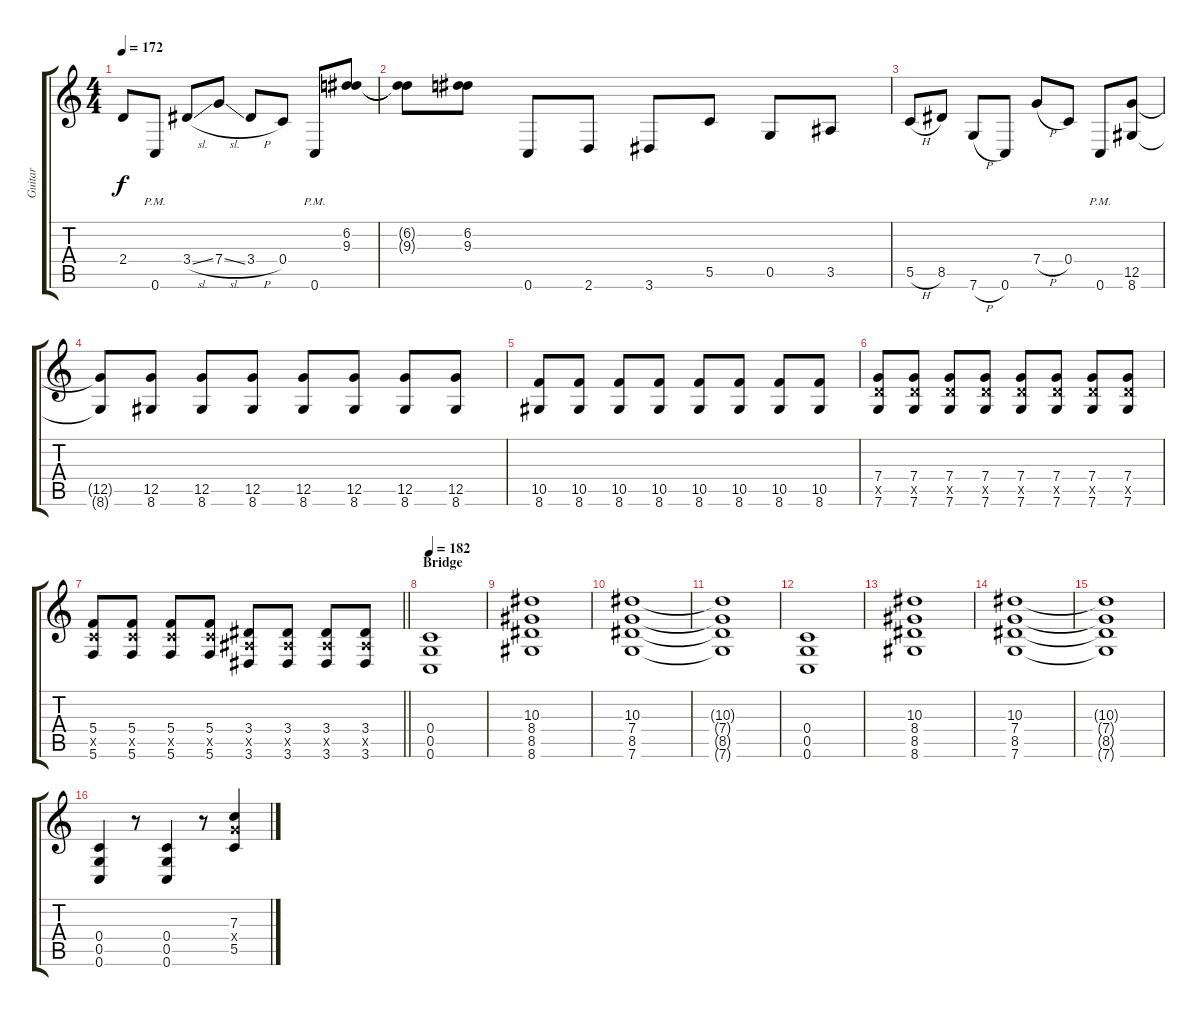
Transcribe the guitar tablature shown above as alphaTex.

\track ("Guitar " "Guitar ") {instrument distortionguitar}
\staff {score tabs}
\tuning (D4 A3 F3 C3 G2 C2) {hide}
\ts (4 4)
\tempo 172
\clef g2
\ks c
2.4.8{dy f} 0.6{pm}.8 3.4{sl}.8 7.4{sl}.8 3.4{h}.8 0.4.8 0.6{pm}.8 (6.2 9.3).8 |
(6.2{t} 9.3{t}).8 (6.2 9.3).8 0.6.8 2.6.8 3.6.8 5.5.8 0.5.8 3.5.8 |
5.5{h}.8 8.5.8 7.6{h}.8 0.6.8 7.4{h}.8 0.4.8 0.6{pm}.8 (12.5 8.6).8 |
(12.5{t} 8.6{t}).8 (12.5 8.6).8 (12.5 8.6).8 (12.5 8.6).8 (12.5 8.6).8 (12.5 8.6).8 (12.5 8.6).8 (12.5 8.6).8 |
(10.5 8.6).8 (10.5 8.6).8 (10.5 8.6).8 (10.5 8.6).8 (10.5 8.6).8 (10.5 8.6).8 (10.5 8.6).8 (10.5 8.6).8 |
(7.4 7.5{x} 7.6).8 (7.4 7.5{x} 7.6).8 (7.4 7.5{x} 7.6).8 (7.4 7.5{x} 7.6).8 (7.4 7.5{x} 7.6).8 (7.4 7.5{x} 7.6).8 (7.4 7.5{x} 7.6).8 (7.4 7.5{x} 7.6).8 |
\barLineRight lightlight
(5.4 5.5{x} 5.6).8 (5.4 5.5{x} 5.6).8 (5.4 5.5{x} 5.6).8 (5.4 5.5{x} 5.6).8 (3.4 3.5{x} 3.6).8 (3.4 3.5{x} 3.6).8 (3.4 3.5{x} 3.6).8 (3.4 3.5{x} 3.6).8 |
\section ("" "Bridge")
\tempo 182
(0.4 0.5 0.6).1 |
(10.3 8.4 8.5 8.6).1 |
(10.3 7.4 8.5 7.6).1 |
(10.3{t} 7.4{t} 8.5{t} 7.6{t}).1 |
(0.4 0.5 0.6).1 |
(10.3 8.4 8.5 8.6).1 |
(10.3 7.4 8.5 7.6).1 |
(10.3{t} 7.4{t} 8.5{t} 7.6{t}).1 |
(0.4 0.5 0.6).4 r.8 (0.4 0.5 0.6).4 r.8 (7.3 7.4{x} 5.5).4
